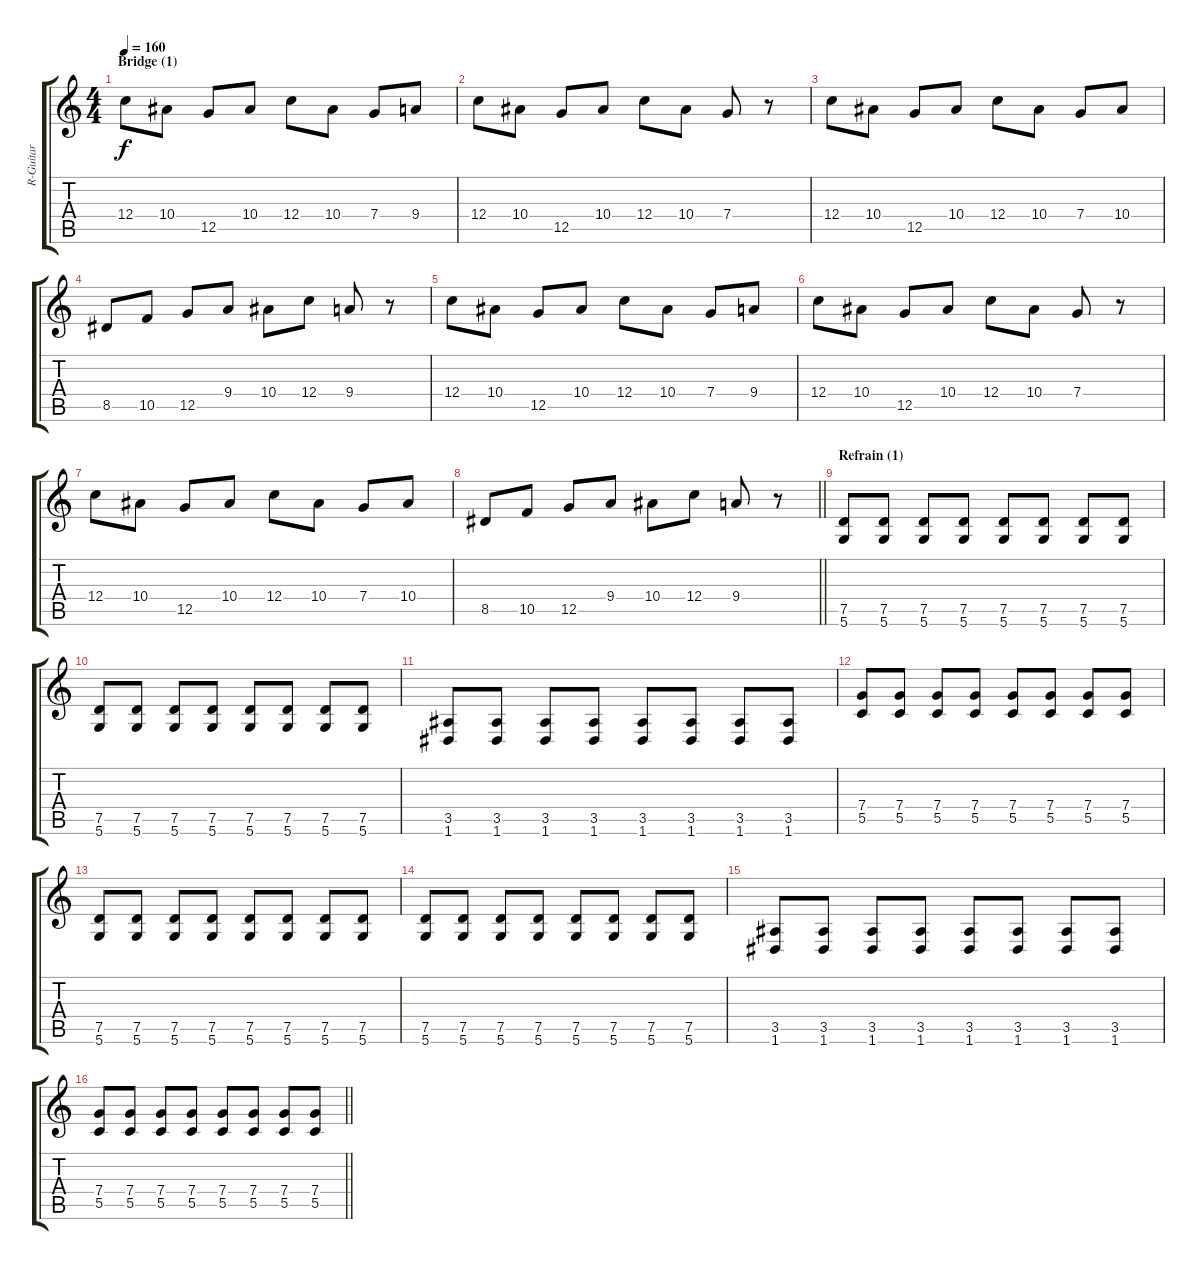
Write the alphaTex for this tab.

\track ("R-Guitar" "R-Guitar") {instrument distortionguitar}
\staff {score tabs}
\tuning (D4 A3 F3 C3 G2 D2) {hide}
\ts (4 4)
\section ("" "Bridge (1)")
\tempo 160
\clef g2
\ks c
12.4.8{dy f} 10.4.8 12.5.8 10.4.8 12.4.8 10.4.8 7.4.8 9.4.8 |
12.4.8 10.4.8 12.5.8 10.4.8 12.4.8 10.4.8 7.4.8 r.8 |
12.4.8 10.4.8 12.5.8 10.4.8 12.4.8 10.4.8 7.4.8 10.4.8 |
8.5.8 10.5.8 12.5.8 9.4.8 10.4.8 12.4.8 9.4.8 r.8 |
12.4.8 10.4.8 12.5.8 10.4.8 12.4.8 10.4.8 7.4.8 9.4.8 |
12.4.8 10.4.8 12.5.8 10.4.8 12.4.8 10.4.8 7.4.8 r.8 |
12.4.8 10.4.8 12.5.8 10.4.8 12.4.8 10.4.8 7.4.8 10.4.8 |
\barLineRight lightlight
8.5.8 10.5.8 12.5.8 9.4.8 10.4.8 12.4.8 9.4.8 r.8 |
\section ("" "Refrain (1)")
(7.5 5.6).8 (7.5 5.6).8 (7.5 5.6).8 (7.5 5.6).8 (7.5 5.6).8 (7.5 5.6).8 (7.5 5.6).8 (7.5 5.6).8 |
(7.5 5.6).8 (7.5 5.6).8 (7.5 5.6).8 (7.5 5.6).8 (7.5 5.6).8 (7.5 5.6).8 (7.5 5.6).8 (7.5 5.6).8 |
(3.5 1.6).8 (3.5 1.6).8 (3.5 1.6).8 (3.5 1.6).8 (3.5 1.6).8 (3.5 1.6).8 (3.5 1.6).8 (3.5 1.6).8 |
(7.4 5.5).8 (7.4 5.5).8 (7.4 5.5).8 (7.4 5.5).8 (7.4 5.5).8 (7.4 5.5).8 (7.4 5.5).8 (7.4 5.5).8 |
(7.5 5.6).8 (7.5 5.6).8 (7.5 5.6).8 (7.5 5.6).8 (7.5 5.6).8 (7.5 5.6).8 (7.5 5.6).8 (7.5 5.6).8 |
(7.5 5.6).8 (7.5 5.6).8 (7.5 5.6).8 (7.5 5.6).8 (7.5 5.6).8 (7.5 5.6).8 (7.5 5.6).8 (7.5 5.6).8 |
(3.5 1.6).8 (3.5 1.6).8 (3.5 1.6).8 (3.5 1.6).8 (3.5 1.6).8 (3.5 1.6).8 (3.5 1.6).8 (3.5 1.6).8 |
\barLineRight lightlight
(7.4 5.5).8 (7.4 5.5).8 (7.4 5.5).8 (7.4 5.5).8 (7.4 5.5).8 (7.4 5.5).8 (7.4 5.5).8 (7.4 5.5).8
